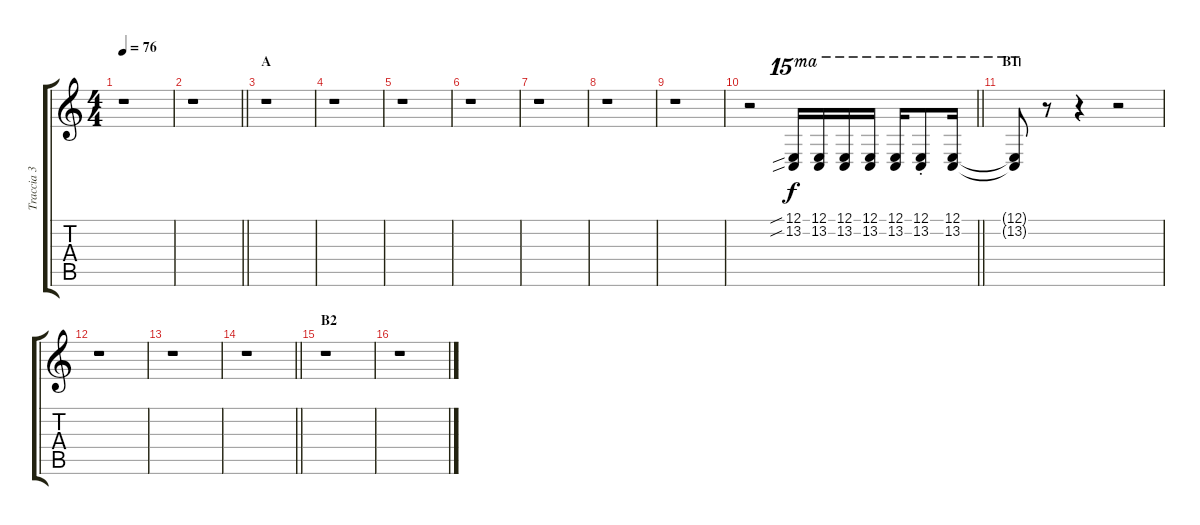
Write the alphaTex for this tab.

\track ("Traccia 3" "Traccia 3") {instrument harmonica}
\staff {score tabs}
\tuning (E4 B3 G3 D3 A2 E2) {hide}
\ts (4 4)
\tempo 76
\clef g2
\ks c
r.1{dy f instrument harmonica} |
\barLineRight lightlight
r.1 |
\section ("" "A")
r.1 |
r.1 |
r.1 |
r.1 |
r.1 |
r.1 |
r.1 |
\barLineRight lightlight
r.2 (12.1{sib} 13.2{sib}).16{ot 15ma} (12.1 13.2).16{ot 15ma} (12.1 13.2).16{ot 15ma} (12.1 13.2).16{ot 15ma} (12.1 13.2).16{ot 15ma} (12.1{st} 13.2{st}).8{ot 15ma} (12.1 13.2).16{ot 15ma} |
\section ("" "B1")
(12.1{t} 13.2{t}).8{ot 15ma} r.8 r.4 r.2 |
r.1 |
r.1 |
\barLineRight lightlight
r.1 |
\section ("" "B2")
r.1 |
r.1
